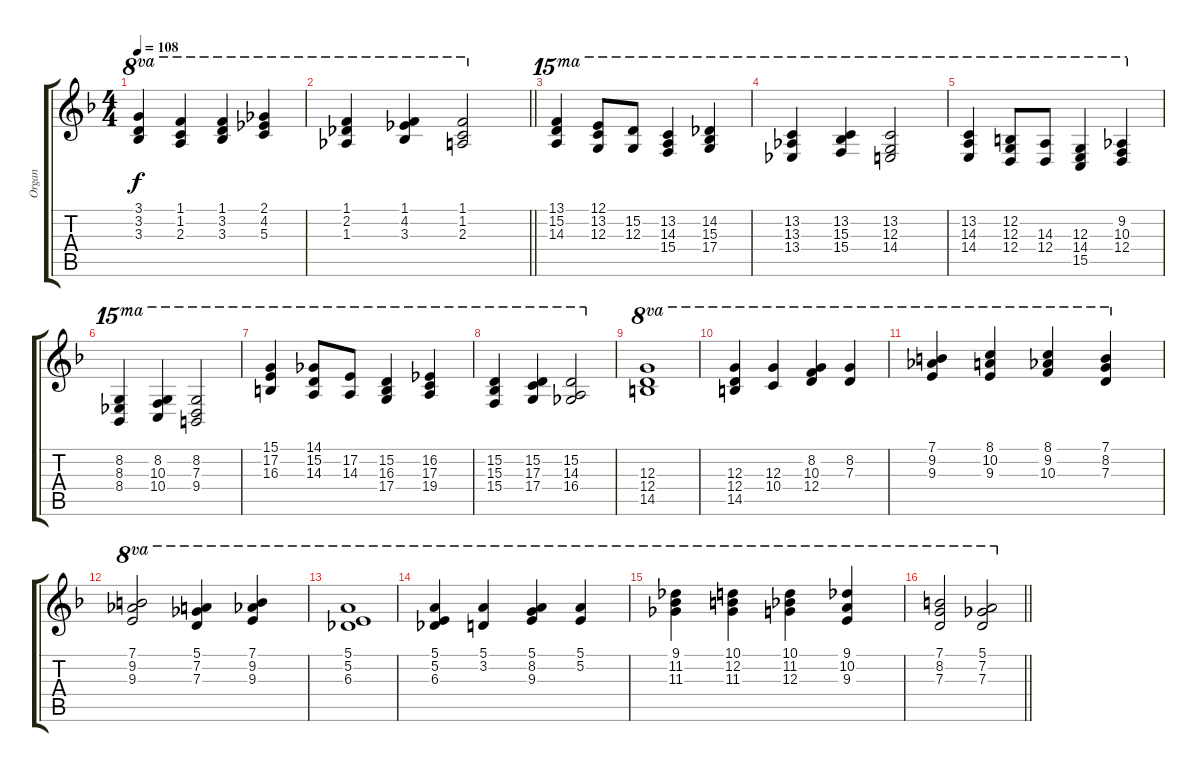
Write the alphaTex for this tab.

\track ("Organ" "Organ") {instrument rockorgan}
\staff {score tabs}
\tuning (E5 B4 G4 D4 A3 E3) {hide}
\ts (4 4)
\tempo 108
\clef g2
\ks f
(3.1 3.2 3.3).4{ot 8va dy f} (1.1 1.2 2.3).4{ot 8va} (1.1 3.2 3.3).4{ot 8va} (2.1 4.2 5.3).4{ot 8va} |
\barLineRight lightlight
(1.1 2.2 1.3).4{ot 8va} (1.1 4.2 3.3).4{ot 8va} (1.1 1.2 2.3).2{ot 8va} |
(13.1 15.2 14.3).4{ot 15ma} (12.1 13.2 12.3).8{ot 15ma} (15.2 12.3).8{ot 15ma} (13.2 14.3 15.4).4{ot 15ma} (14.2 15.3 17.4).4{ot 15ma} |
(13.2 13.3 13.4).4{ot 15ma} (13.2 15.3 15.4).4{ot 15ma} (13.2 12.3 14.4).2{ot 15ma} |
(13.2 14.3 14.4).4{ot 15ma} (12.2 12.3 12.4).8{ot 15ma} (14.3 12.4).8{ot 15ma} (12.3 14.4 15.5).4{ot 15ma} (9.2 10.3 12.4).4{ot 15ma} |
(8.2 8.3 8.4).4{ot 15ma} (8.2 10.3 10.4).4{ot 15ma} (8.2 7.3 9.4).2{ot 15ma} |
(15.1 17.2 16.3).4{ot 15ma} (14.1 15.2 14.3).8{ot 15ma} (17.2 14.3).8{ot 15ma} (15.2 16.3 17.4).4{ot 15ma} (16.2 17.3 19.4).4{ot 15ma} |
(15.2 15.3 15.4).4{ot 15ma} (15.2 17.3 17.4).4{ot 15ma} (15.2 14.3 16.4).2{ot 15ma} |
(12.3 12.4 14.5).1{ot 8va} |
(12.3 12.4 14.5).4{ot 8va} (12.3 10.4).4{ot 8va} (8.2 10.3 12.4).4{ot 8va} (8.2 7.3).4{ot 8va} |
(7.1 9.2 9.3).4{ot 8va} (8.1 10.2 9.3).4{ot 8va} (8.1 9.2 10.3).4{ot 8va} (7.1 8.2 7.3).4{ot 8va} |
(7.1 9.2 9.3).2{ot 8va} (5.1 7.2 7.3).4{ot 8va} (7.1 9.2 9.3).4{ot 8va} |
(5.1 5.2 6.3).1{ot 8va} |
(5.1 5.2 6.3).4{ot 8va} (5.1 3.2).4{ot 8va} (5.1 8.2 9.3).4{ot 8va} (5.1 5.2).4{ot 8va} |
(9.1 11.2 11.3).4{ot 8va} (10.1 12.2 11.3).4{ot 8va} (10.1 11.2 12.3).4{ot 8va} (9.1 10.2 9.3).4{ot 8va} |
\barLineRight lightlight
(7.1 8.2 7.3).2{ot 8va} (5.1 7.2 7.3).2{ot 8va}
